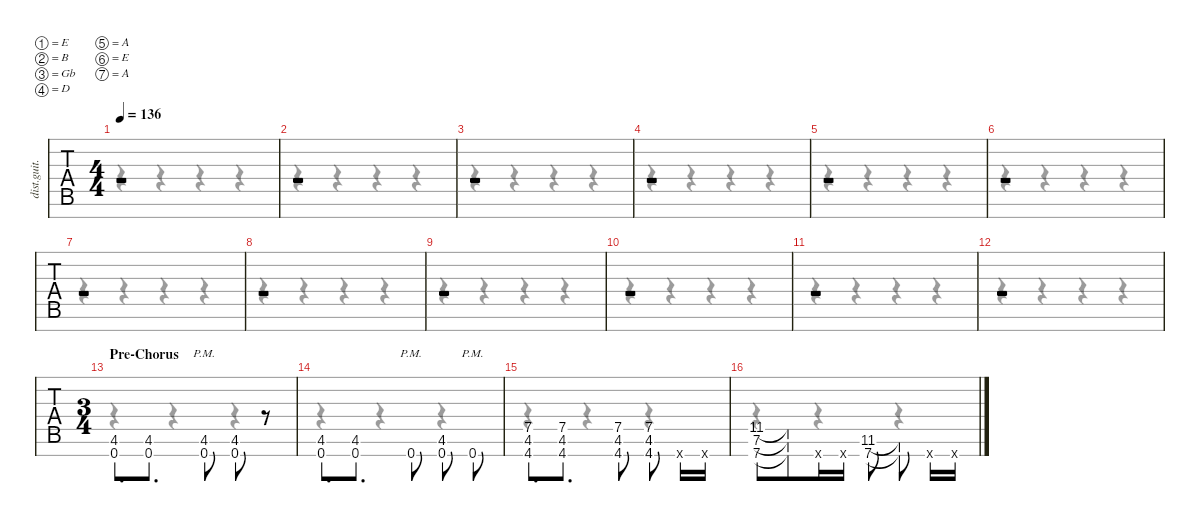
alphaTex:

\defaultSystemsLayout 4
\hideDynamics
\bracketExtendMode nobrackets
\track ("Rhythm Guitar 2" "dist.guit.") {instrument distortionguitar}
\staff {tabs}
\tuning (E4 B3 Gb3 D3 A2 E2 A1)
\voice
\ts (4 4)
\tempo 136
\clef g2
\ks c
r.1{dy f beam Up} |
r.1{beam Up} |
r.1{beam Up} |
r.1{beam Up} |
r.1{beam Up} |
r.1{beam Up} |
r.1{beam Up} |
r.1{beam Up} |
r.1{beam Up} |
r.1{beam Up} |
r.1{beam Up} |
r.1{beam Up} |
\ts (3 4)
\beaming (8 3 1 1 1)
\section ("" "Pre-Chorus")
(4.6{acc #} 0.7).8{d beam Up} (4.6{acc #} 0.7).8{d beam Up} (4.6{pm acc #} 0.7{pm}).8{beam Up} (4.6{acc #} 0.7).8{beam Up} r.8{beam Up} |
(4.6{acc #} 0.7).8{d beam Up} (4.6{acc #} 0.7).8{d beam Up} 0.7{pm}.8{beam Up} (4.6{acc #} 0.7).8{beam Up} 0.7{pm}.8{beam Up} |
(7.5 4.6{acc #} 4.7{acc #}).8{d beam Up} (7.5 4.6{acc #} 4.7{acc #}).8{d beam Up} (7.5 4.6{acc #} 4.7{acc #}).8{beam Up} (7.5 4.6{acc #} 4.7{acc #}).8{beam Up} 4.7{x acc #}.16{beam Up} 4.7{x acc #}.16{beam Up} |
(11.5{acc #} 7.6 7.7).8{beam Up} (11.5{t acc #} 7.6{t} 7.7{t}).8{beam Up} 0.7{x}.16{beam Up} 0.7{x}.16{beam Up} (11.6{acc #} 7.7).8{beam Up} (11.6{t acc #} 7.7{t}).8{beam Up} 0.7{x}.16{beam Up} 0.7{x}.16{beam Up}
\voice
\clef g2
\ottava regular
\simile none
\ks c
r.4{dy mf beam Down} r.4{beam Down} r.4{beam Down} r.4{beam Down} |
r.4{beam Down} r.4{beam Down} r.4{beam Down} r.4{beam Down} |
r.4{beam Down} r.4{beam Down} r.4{beam Down} r.4{beam Down} |
r.4{beam Down} r.4{beam Down} r.4{beam Down} r.4{beam Down} |
r.4{beam Down} r.4{beam Down} r.4{beam Down} r.4{beam Down} |
r.4{beam Down} r.4{beam Down} r.4{beam Down} r.4{beam Down} |
r.4{beam Down} r.4{beam Down} r.4{beam Down} r.4{beam Down} |
r.4{beam Down} r.4{beam Down} r.4{beam Down} r.4{beam Down} |
r.4{beam Down} r.4{beam Down} r.4{beam Down} r.4{beam Down} |
r.4{beam Down} r.4{beam Down} r.4{beam Down} r.4{beam Down} |
r.4{beam Down} r.4{beam Down} r.4{beam Down} r.4{beam Down} |
r.4{beam Down} r.4{beam Down} r.4{beam Down} r.4{beam Down} |
r.4{beam Down} r.4{beam Down} r.4{beam Down} |
r.4{beam Down} r.4{beam Down} r.4{beam Down} |
r.4{beam Down} r.4{beam Down} r.4{beam Down} |
r.4{beam Down} r.4{beam Down} r.4{beam Down}
